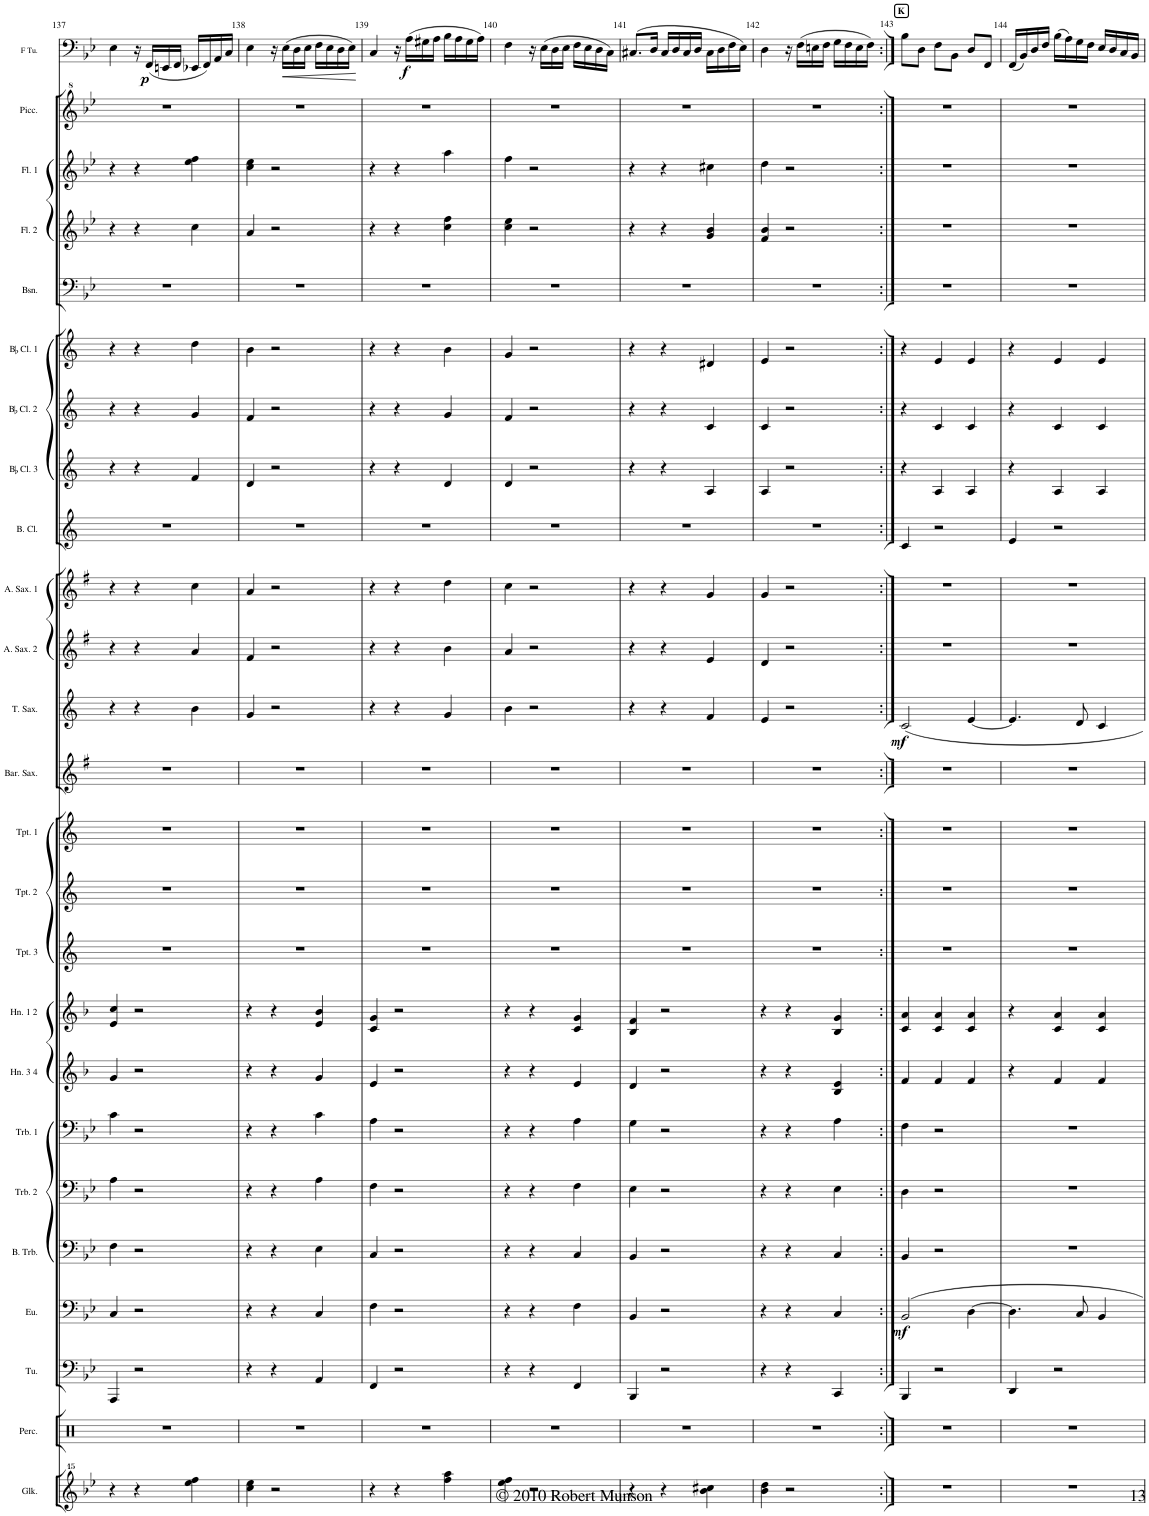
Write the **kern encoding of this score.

**kern	**kern	**kern	**kern	**dynam	**kern	**kern	**kern	**kern	**kern	**kern	**kern	**kern	**kern	**kern	**dynam	**kern	**kern	**kern	**kern	**kern	**kern	**kern	**kern	**kern	**kern	**kern	**dynam
*part25	*part24	*part23	*part22	*part22	*part21	*part20	*part19	*part18	*part17	*part16	*part15	*part14	*part13	*part12	*part12	*part11	*part10	*part9	*part8	*part7	*part6	*part5	*part4	*part3	*part2	*part1	*part1
*staff25	*staff24	*staff23	*staff22	*staff22	*staff21	*staff20	*staff19	*staff18	*staff17	*staff16	*staff15	*staff14	*staff13	*staff12	*staff12	*staff11	*staff10	*staff9	*staff8	*staff7	*staff6	*staff5	*staff4	*staff3	*staff2	*staff1	*staff1
*I"Glockenspiel	*I"Percussion	*I"Tuba	*I"Euphonium	*	*I"Bass Trombone	*I"Trombone 2	*I"Trombone 1	*I"Horn 3 4	*I"Horn 1 2	*I"BaccidentalFlat Trumpet 3	*I"BaccidentalFlat Trumpet 2	*I"BaccidentalFlat Trumpet 1	*I"Baritone Saxophone	*I"Tenor Saxophone	*	*I"Alto Saxophone 2	*I"Alto Saxophone 1	*I"Bass Clarinet	*I"BaccidentalFlat Clarinet 3	*I"BaccidentalFlat Clarinet 2	*I"BaccidentalFlat Clarinet 1	*I"Bassoon	*I"Flute 2	*I"Flute 1	*I"Piccolo	*I"Solo F Tuba	*
*I'Glk.	*I'Perc.	*I'Tu.	*I'Eu.	*	*I'B. Trb.	*I'Trb. 2	*I'Trb. 1	*I'Hn. 3 4	*I'Hn. 1 2	*I'Tpt. 3	*I'Tpt. 2	*I'Tpt. 1	*I'Bar. Sax.	*I'T. Sax.	*	*I'A. Sax. 2	*I'A. Sax. 1	*I'B. Cl.	*I'BaccidentalFlat Cl. 3	*I'BaccidentalFlat Cl. 2	*I'BaccidentalFlat Cl. 1	*I'Bsn.	*I'Fl. 2	*I'Fl. 1	*I'Picc.	*I'F Tu.	*
!!LO:PB:g=z
*clefG^^2	*clefX	*clefF4	*clefF4	*	*clefF4	*clefF4	*clefF4	*clefG2	*clefG2	*clefG2	*clefG2	*clefG2	*clefG2	*clefG2	*	*clefG2	*clefG2	*clefG2	*clefG2	*clefG2	*clefG2	*clefF4	*clefG2	*clefG2	*clefG^2	*clefF4	*
*	*	*	*	*	*	*	*	*Trd4c7	*Trd4c7	*Trd1c2	*Trd1c2	*Trd1c2	*Trd12c21	*Trd8c14	*	*Trd5c9	*Trd5c9	*Trd8c14	*Trd1c2	*Trd1c2	*Trd1c2	*	*	*	*Trd-7c-12	*	*
*k[b-e-]	*k[]	*k[b-e-]	*k[b-e-]	*	*k[b-e-]	*k[b-e-]	*k[b-e-]	*k[b-]	*k[b-]	*k[]	*k[]	*k[]	*k[f#]	*k[]	*	*k[f#]	*k[f#]	*k[]	*k[]	*k[]	*k[]	*k[b-e-]	*k[b-e-]	*k[b-e-]	*k[b-e-]	*k[b-e-]	*
*M3/4	*M3/4	*M3/4	*M3/4	*	*M3/4	*M3/4	*M3/4	*M3/4	*M3/4	*M3/4	*M3/4	*M3/4	*M3/4	*M3/4	*	*M3/4	*M3/4	*M3/4	*M3/4	*M3/4	*M3/4	*M3/4	*M3/4	*M3/4	*M3/4	*M3/4	*
=137	=137	=137	=137	=137	=137	=137	=137	=137	=137	=137	=137	=137	=137	=137	=137	=137	=137	=137	=137	=137	=137	=137	=137	=137	=137	=137	=137
4r	2.r	4AAA/	4C/	.	4F\	4A\	4c\	4g/	4e/ 4cc/	2.r	2.r	2.r	2.r	4r	.	4r	4r	2.r	4r	4r	4r	2.r	4r	4r	2.r	4E-\	.
4r	.	2r	2r	.	2r	2r	2r	2r	2r	.	.	.	.	4r	.	4r	4r	.	4r	4r	4r	.	4r	4r	.	16r	.
!	!	!	!	!	!	!	!	!	!	!	!	!	!	!	!	!	!	!	!	!	!	!	!	!	!	!	!LO:DY:b
.	.	.	.	.	.	.	.	.	.	.	.	.	.	.	.	.	.	.	.	.	.	.	.	.	.	(16FF/LL	p
.	.	.	.	.	.	.	.	.	.	.	.	.	.	.	.	.	.	.	.	.	.	.	.	.	.	16EEn/	.
.	.	.	.	.	.	.	.	.	.	.	.	.	.	.	.	.	.	.	.	.	.	.	.	.	.	16FF/JJ	.
4eeee-\ 4ffff\	.	.	.	.	.	.	.	.	.	.	.	.	.	4b\	.	4a/	4cc\	.	4f/	4g/	4dd\	.	4cc\	4ee-\ 4ff\	.	16EE-X/LL	.
.	.	.	.	.	.	.	.	.	.	.	.	.	.	.	.	.	.	.	.	.	.	.	.	.	.	16FF/)	.
.	.	.	.	.	.	.	.	.	.	.	.	.	.	.	.	.	.	.	.	.	.	.	.	.	.	16AA/	.
.	.	.	.	.	.	.	.	.	.	.	.	.	.	.	.	.	.	.	.	.	.	.	.	.	.	16C/JJ	.
=138	=138	=138	=138	=138	=138	=138	=138	=138	=138	=138	=138	=138	=138	=138	=138	=138	=138	=138	=138	=138	=138	=138	=138	=138	=138	=138	=138
4cccc\ 4eeee-\	2.r	4r	4r	.	4r	4r	4r	4r	4r	2.r	2.r	2.r	2.r	4g/	.	4f#/	4a/	2.r	4d/	4f/	4b\	2.r	4a/	4cc\ 4ee-\	2.r	4E-\	.
2r	.	4r	4r	.	4r	4r	4r	4r	4r	.	.	.	.	2r	.	2r	2r	.	2r	2r	2r	.	2r	2r	.	16r	.
!	!	!	!	!	!	!	!	!	!	!	!	!	!	!	!	!	!	!	!	!	!	!	!	!	!	!	!LO:HP:b
.	.	.	.	.	.	.	.	.	.	.	.	.	.	.	.	.	.	.	.	.	.	.	.	.	.	(16E-\LL	<
.	.	.	.	.	.	.	.	.	.	.	.	.	.	.	.	.	.	.	.	.	.	.	.	.	.	16D\	.
.	.	.	.	.	.	.	.	.	.	.	.	.	.	.	.	.	.	.	.	.	.	.	.	.	.	16E-\JJ	.
.	.	4AA/	4C/	.	4E-\	4A\	4c\	4g/	4e/ 4b-/	.	.	.	.	.	.	.	.	.	.	.	.	.	.	.	.	16F\LL	.
.	.	.	.	.	.	.	.	.	.	.	.	.	.	.	.	.	.	.	.	.	.	.	.	.	.	16E-\	.
.	.	.	.	.	.	.	.	.	.	.	.	.	.	.	.	.	.	.	.	.	.	.	.	.	.	16D\	.
.	.	.	.	.	.	.	.	.	.	.	.	.	.	.	.	.	.	.	.	.	.	.	.	.	.	16E-\JJ)	.
.	.	.	.	.	.	.	.	.	.	.	.	.	.	.	.	.	.	.	.	.	.	.	.	.	.	.	[
=139	=139	=139	=139	=139	=139	=139	=139	=139	=139	=139	=139	=139	=139	=139	=139	=139	=139	=139	=139	=139	=139	=139	=139	=139	=139	=139	=139
4r	2.r	4FF/	4F\	.	4C/	4F\	4A\	4e/	4c/ 4g/	2.r	2.r	2.r	2.r	4r	.	4r	4r	2.r	4r	4r	4r	2.r	4r	4r	2.r	4C/	.
4r	.	2r	2r	.	2r	2r	2r	2r	2r	.	.	.	.	4r	.	4r	4r	.	4r	4r	4r	.	4r	4r	.	16r	.
!	!	!	!	!	!	!	!	!	!	!	!	!	!	!	!	!	!	!	!	!	!	!	!	!	!	!	!LO:DY:b
.	.	.	.	.	.	.	.	.	.	.	.	.	.	.	.	.	.	.	.	.	.	.	.	.	.	(16A\LL	f
.	.	.	.	.	.	.	.	.	.	.	.	.	.	.	.	.	.	.	.	.	.	.	.	.	.	16G#X\	.
.	.	.	.	.	.	.	.	.	.	.	.	.	.	.	.	.	.	.	.	.	.	.	.	.	.	16A\JJ	.
4ffff\ 4aaaa\	.	.	.	.	.	.	.	.	.	.	.	.	.	4g/	.	4b\	4dd\	.	4d/	4g/	4b\	.	4cc\ 4ff\	4aa\	.	16B-\LL	.
.	.	.	.	.	.	.	.	.	.	.	.	.	.	.	.	.	.	.	.	.	.	.	.	.	.	16A\	.
.	.	.	.	.	.	.	.	.	.	.	.	.	.	.	.	.	.	.	.	.	.	.	.	.	.	16G#\	.
.	.	.	.	.	.	.	.	.	.	.	.	.	.	.	.	.	.	.	.	.	.	.	.	.	.	16A\JJ)	.
=140	=140	=140	=140	=140	=140	=140	=140	=140	=140	=140	=140	=140	=140	=140	=140	=140	=140	=140	=140	=140	=140	=140	=140	=140	=140	=140	=140
4eeee-\ 4ffff\	2.r	4r	4r	.	4r	4r	4r	4r	4r	2.r	2.r	2.r	2.r	4b\	.	4a/	4cc\	2.r	4d/	4f/	4g/	2.r	4cc\ 4ee-\	4ff\	2.r	4F\	.
2r	.	4r	4r	.	4r	4r	4r	4r	4r	.	.	.	.	2r	.	2r	2r	.	2r	2r	2r	.	2r	2r	.	16r	.
.	.	.	.	.	.	.	.	.	.	.	.	.	.	.	.	.	.	.	.	.	.	.	.	.	.	(16E-\LL	.
.	.	.	.	.	.	.	.	.	.	.	.	.	.	.	.	.	.	.	.	.	.	.	.	.	.	16D\	.
.	.	.	.	.	.	.	.	.	.	.	.	.	.	.	.	.	.	.	.	.	.	.	.	.	.	16E-\JJ	.
.	.	4FF/	4F\	.	4C/	4F\	4A\	4e/	4c/ 4g/	.	.	.	.	.	.	.	.	.	.	.	.	.	.	.	.	16F\LL	.
.	.	.	.	.	.	.	.	.	.	.	.	.	.	.	.	.	.	.	.	.	.	.	.	.	.	16E-\	.
.	.	.	.	.	.	.	.	.	.	.	.	.	.	.	.	.	.	.	.	.	.	.	.	.	.	16D\	.
.	.	.	.	.	.	.	.	.	.	.	.	.	.	.	.	.	.	.	.	.	.	.	.	.	.	16C\JJ)	.
=141	=141	=141	=141	=141	=141	=141	=141	=141	=141	=141	=141	=141	=141	=141	=141	=141	=141	=141	=141	=141	=141	=141	=141	=141	=141	=141	=141
4r	2.r	4BBB-/	4BB-/	.	4BB-/	4E-\	4G\	4d/	4B-/ 4f/	2.r	2.r	2.r	2.r	4r	.	4r	4r	2.r	4r	4r	4r	2.r	4r	4r	2.r	(8.C#X/L	.
.	.	.	.	.	.	.	.	.	.	.	.	.	.	.	.	.	.	.	.	.	.	.	.	.	.	16D/Jk	.
4r	.	2r	2r	.	2r	2r	2r	2r	2r	.	.	.	.	4r	.	4r	4r	.	4r	4r	4r	.	4r	4r	.	16C#/LL	.
.	.	.	.	.	.	.	.	.	.	.	.	.	.	.	.	.	.	.	.	.	.	.	.	.	.	16D/	.
.	.	.	.	.	.	.	.	.	.	.	.	.	.	.	.	.	.	.	.	.	.	.	.	.	.	16C#/	.
.	.	.	.	.	.	.	.	.	.	.	.	.	.	.	.	.	.	.	.	.	.	.	.	.	.	16D/JJ	.
4bbb-\ 4cccc#X\	.	.	.	.	.	.	.	.	.	.	.	.	.	4f/	.	4e/	4g/	.	4A/	4c/	4d#X/	.	4g/ 4b-/	4cc#X\	.	16C#\LL	.
.	.	.	.	.	.	.	.	.	.	.	.	.	.	.	.	.	.	.	.	.	.	.	.	.	.	16D\	.
.	.	.	.	.	.	.	.	.	.	.	.	.	.	.	.	.	.	.	.	.	.	.	.	.	.	16F\	.
.	.	.	.	.	.	.	.	.	.	.	.	.	.	.	.	.	.	.	.	.	.	.	.	.	.	16E-\JJ)	.
=142	=142	=142	=142	=142	=142	=142	=142	=142	=142	=142	=142	=142	=142	=142	=142	=142	=142	=142	=142	=142	=142	=142	=142	=142	=142	=142	=142
4bbb-\ 4dddd\	2.r	4r	4r	.	4r	4r	4r	4r	4r	2.r	2.r	2.r	2.r	4e/	.	4d/	4g/	2.r	4A/	4c/	4e/	2.r	4f/ 4b-/	4dd\	2.r	4D\	.
2r	.	4r	4r	.	4r	4r	4r	4r	4r	.	.	.	.	2r	.	2r	2r	.	2r	2r	2r	.	2r	2r	.	16r	.
.	.	.	.	.	.	.	.	.	.	.	.	.	.	.	.	.	.	.	.	.	.	.	.	.	.	(16F\LL	.
.	.	.	.	.	.	.	.	.	.	.	.	.	.	.	.	.	.	.	.	.	.	.	.	.	.	16En\	.
.	.	.	.	.	.	.	.	.	.	.	.	.	.	.	.	.	.	.	.	.	.	.	.	.	.	16F\JJ	.
.	.	4CC/	4C/	.	4C/	4E-\	4A\	4B-/ 4e/	4B-/ 4g/	.	.	.	.	.	.	.	.	.	.	.	.	.	.	.	.	16G\LL	.
.	.	.	.	.	.	.	.	.	.	.	.	.	.	.	.	.	.	.	.	.	.	.	.	.	.	16F\	.
.	.	.	.	.	.	.	.	.	.	.	.	.	.	.	.	.	.	.	.	.	.	.	.	.	.	16E\	.
.	.	.	.	.	.	.	.	.	.	.	.	.	.	.	.	.	.	.	.	.	.	.	.	.	.	16F\JJ)	.
=143:|!	=143:|!	=143:|!	=143:|!	=143:|!	=143:|!	=143:|!	=143:|!	=143:|!	=143:|!	=143:|!	=143:|!	=143:|!	=143:|!	=143:|!	=143:|!	=143:|!	=143:|!	=143:|!	=143:|!	=143:|!	=143:|!	=143:|!	=143:|!	=143:|!	=143:|!	=143:|!	=143:|!
!	!	!	!	!	!	!	!	!	!	!	!	!	!	!	!	!	!	!	!	!	!	!	!	!	!	!LO:TX:a:B:t=K	!
!	!	!	!	!LO:DY:b	!	!	!	!	!	!	!	!	!	!	!LO:DY:b	!	!	!	!	!	!	!	!	!	!	!	!
2.r	2.r	4BBB-/	2BB-/	mf	4BB-/	4D\	4F\	4f/	4c/ 4a/	2.r	2.r	2.r	2.r	2c/	mf	2.r	2.r	4c/	4r	4r	4r	2.r	2.r	2.r	2.r	8B-\L	.
.	.	.	.	.	.	.	.	.	.	.	.	.	.	.	.	.	.	.	.	.	.	.	.	.	.	8D\J	.
.	.	2r	.	.	2r	2r	2r	4f/	4c/ 4a/	.	.	.	.	.	.	.	.	2r	4A/	4c/	4e/	.	.	.	.	8F\L	.
.	.	.	.	.	.	.	.	.	.	.	.	.	.	.	.	.	.	.	.	.	.	.	.	.	.	8BB-\J	.
.	.	.	[4D\	.	.	.	.	4f/	4c/ 4a/	.	.	.	.	[4e/	.	.	.	.	4A/	4c/	4e/	.	.	.	.	8D/L	.
.	.	.	.	.	.	.	.	.	.	.	.	.	.	.	.	.	.	.	.	.	.	.	.	.	.	8FF/J	.
=144	=144	=144	=144	=144	=144	=144	=144	=144	=144	=144	=144	=144	=144	=144	=144	=144	=144	=144	=144	=144	=144	=144	=144	=144	=144	=144	=144
2.r	2.r	4DD/	4.D\]	.	2.r	2.r	2.r	4r	4r	2.r	2.r	2.r	2.r	4.e/]	.	2.r	2.r	4e/	4r	4r	4r	2.r	2.r	2.r	2.r	(16FF/LL	.
.	.	.	.	.	.	.	.	.	.	.	.	.	.	.	.	.	.	.	.	.	.	.	.	.	.	16BB-/)	.
.	.	.	.	.	.	.	.	.	.	.	.	.	.	.	.	.	.	.	.	.	.	.	.	.	.	16D/	.
.	.	.	.	.	.	.	.	.	.	.	.	.	.	.	.	.	.	.	.	.	.	.	.	.	.	16F/JJ	.
.	.	2r	.	.	.	.	.	4f/	4c/ 4a/	.	.	.	.	.	.	.	.	2r	4A/	4c/	4e/	.	.	.	.	(16B-\LL	.
.	.	.	.	.	.	.	.	.	.	.	.	.	.	.	.	.	.	.	.	.	.	.	.	.	.	16A\)	.
.	.	.	8C/	.	.	.	.	.	.	.	.	.	.	8d/	.	.	.	.	.	.	.	.	.	.	.	16G\	.
.	.	.	.	.	.	.	.	.	.	.	.	.	.	.	.	.	.	.	.	.	.	.	.	.	.	16F\JJ	.
.	.	.	4BB-/	.	.	.	.	4f/	4c/ 4a/	.	.	.	.	4c/	.	.	.	.	4A/	4c/	4e/	.	.	.	.	16E-/LL	.
.	.	.	.	.	.	.	.	.	.	.	.	.	.	.	.	.	.	.	.	.	.	.	.	.	.	16D/	.
.	.	.	.	.	.	.	.	.	.	.	.	.	.	.	.	.	.	.	.	.	.	.	.	.	.	16C/	.
.	.	.	.	.	.	.	.	.	.	.	.	.	.	.	.	.	.	.	.	.	.	.	.	.	.	16BB-/JJ	.
=	=	=	=	=	=	=	=	=	=	=	=	=	=	=	=	=	=	=	=	=	=	=	=	=	=	=	=
*-	*-	*-	*-	*-	*-	*-	*-	*-	*-	*-	*-	*-	*-	*-	*-	*-	*-	*-	*-	*-	*-	*-	*-	*-	*-	*-	*-
